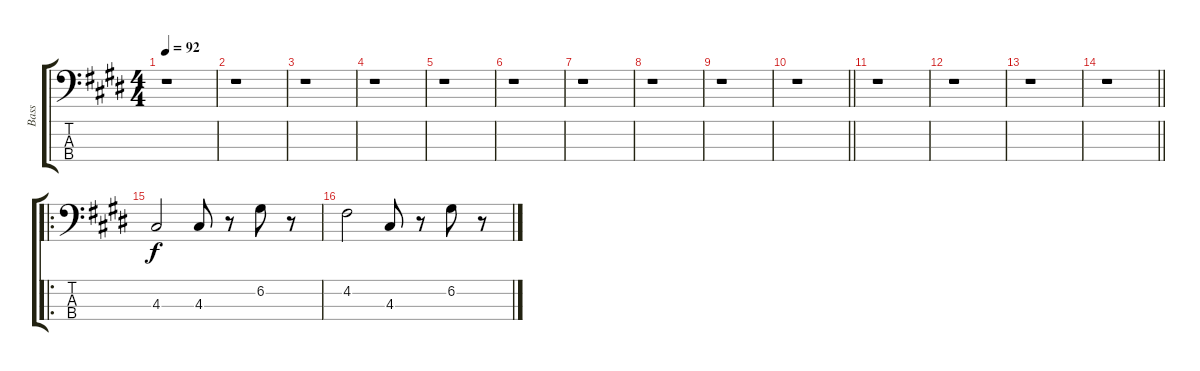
\track ("Bass" "Bass") {instrument electricbassfinger}
\staff {score tabs}
\tuning (G2 D2 A1 E1) {hide}
\ts (4 4)
\tempo 92
\clef f4
\ks e
r.1{dy f instrument electricbassfinger} |
r.1 |
r.1 |
r.1 |
r.1 |
r.1 |
r.1 |
r.1 |
r.1 |
\barLineRight lightlight
r.1 |
r.1 |
r.1 |
r.1 |
\barLineRight lightlight
r.1 |
\ro
4.3.2 4.3.8 r.8 6.2.8 r.8 |
4.2.2 4.3.8 r.8 6.2.8 r.8
